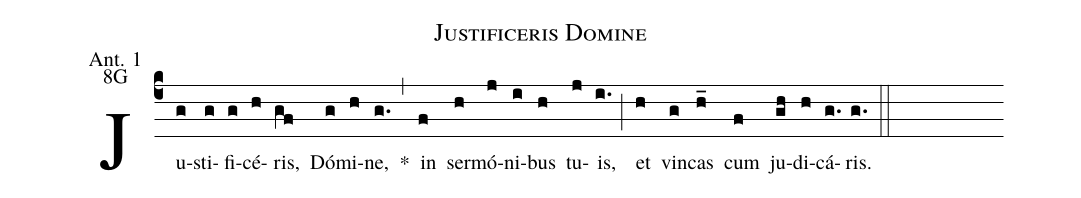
name:Justificeris Domine;
office-part:Ant. 1 ;
mode:8G;
%%
(c4) Ju(g)sti(g)fi(g)cé(h)ris,(gf) Dó(g)mi(h)ne,(g.) <sp>*</sp>(,) in(f) ser(h)mó(j)ni(i)bus(h) tu(j)is,(i.) (;) et(h) vin(g)cas(h_) cum(f) ju(gh)di(h)cá(g.)ris.(g.) (::)
